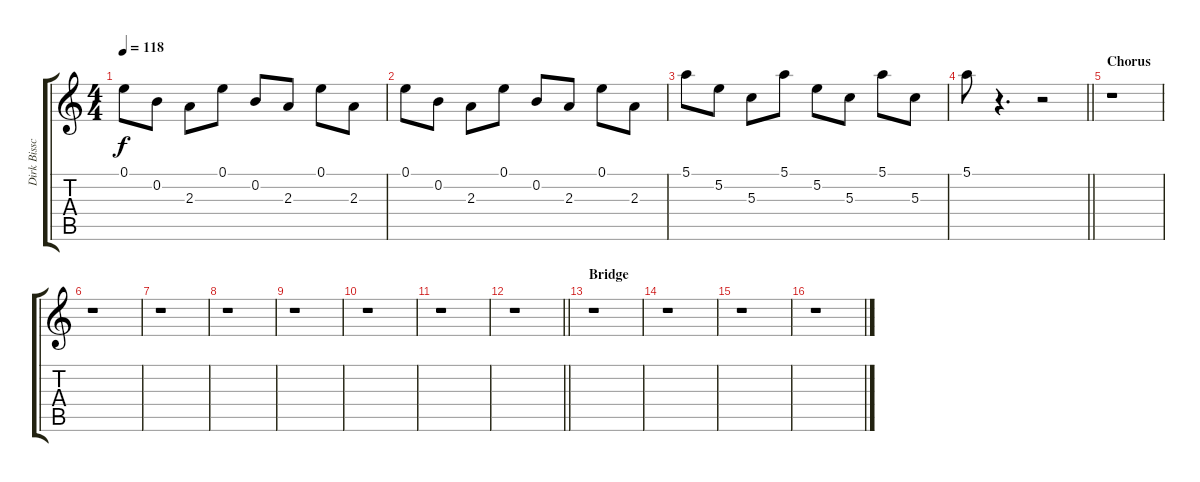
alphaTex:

\track ("Dirk Bisschoff (Lead Guitar)" "Dirk Bissc") {instrument electricguitarjazz}
\staff {score tabs}
\tuning (E4 B3 G3 D3 A2 E2) {hide}
\ts (4 4)
\tempo 118
\clef g2
\ks c
0.1.8{dy f} 0.2.8 2.3.8 0.1.8 0.2.8 2.3.8 0.1.8 2.3.8 |
0.1.8 0.2.8 2.3.8 0.1.8 0.2.8 2.3.8 0.1.8 2.3.8 |
5.1.8 5.2.8 5.3.8 5.1.8 5.2.8 5.3.8 5.1.8 5.3.8 |
\barLineRight lightlight
5.1.8 r.4{d} r.2 |
\section ("" "Chorus")
r.1 |
r.1 |
r.1 |
r.1 |
r.1 |
r.1 |
r.1 |
\barLineRight lightlight
r.1 |
\section ("" "Bridge")
r.1 |
r.1 |
r.1 |
r.1
